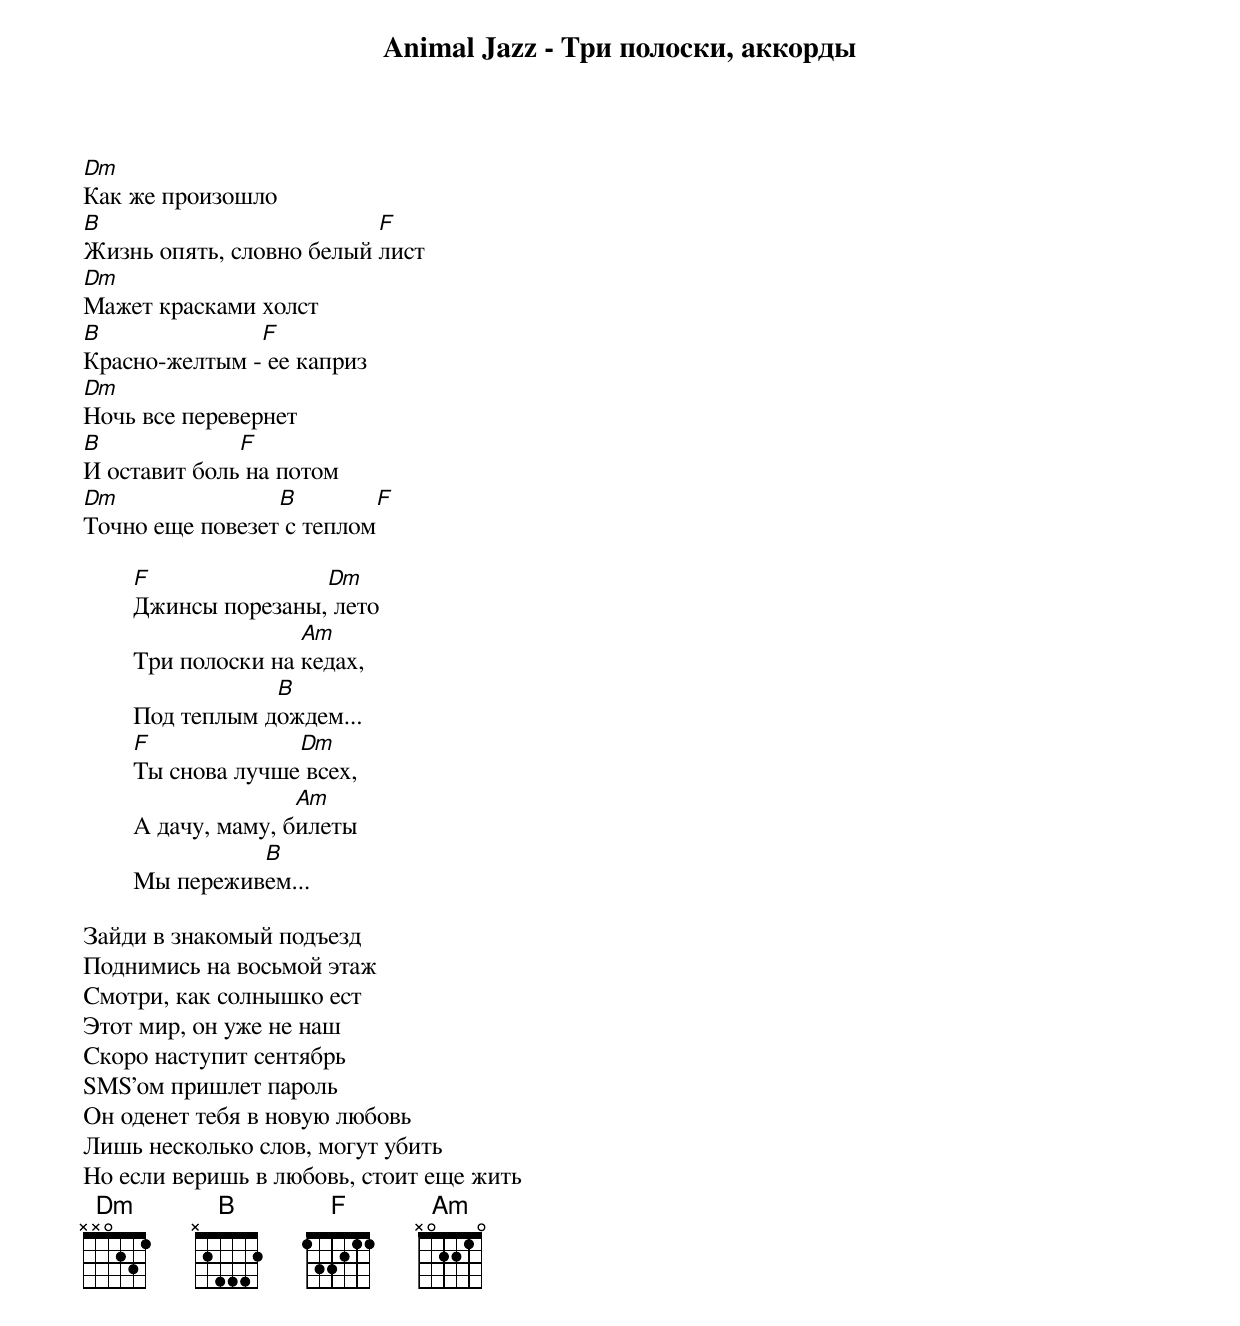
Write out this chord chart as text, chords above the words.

Animal Jazz - Три полоски, аккорды

Dm
Как же произошло
B                         F
Жизнь опять, словно белый лист
Dm
Мажет красками холст
B              F
Красно-желтым - ее каприз
Dm
Ночь все перевернет
B             F
И оставит боль на потом
Dm               B          F
Точно еще повезет с теплом

	F               Dm
	Джинсы порезаны, лето
	               Am
	Три полоски на кедах,
	            B
	Под теплым дождем...
	F             Dm
	Ты снова лучше всех,
	               Am
	А дачу, маму, билеты
	          B
	Мы переживем...

Зайди в знакомый подъезд
Поднимись на восьмой этаж
Смотри, как солнышко ест
Этот мир, он уже не наш
Скоро наступит сентябрь
SMS'ом пришлет пароль
Он оденет тебя в новую любовь
Лишь несколько слов, могут убить
Но если веришь в любовь, стоит еще жить
